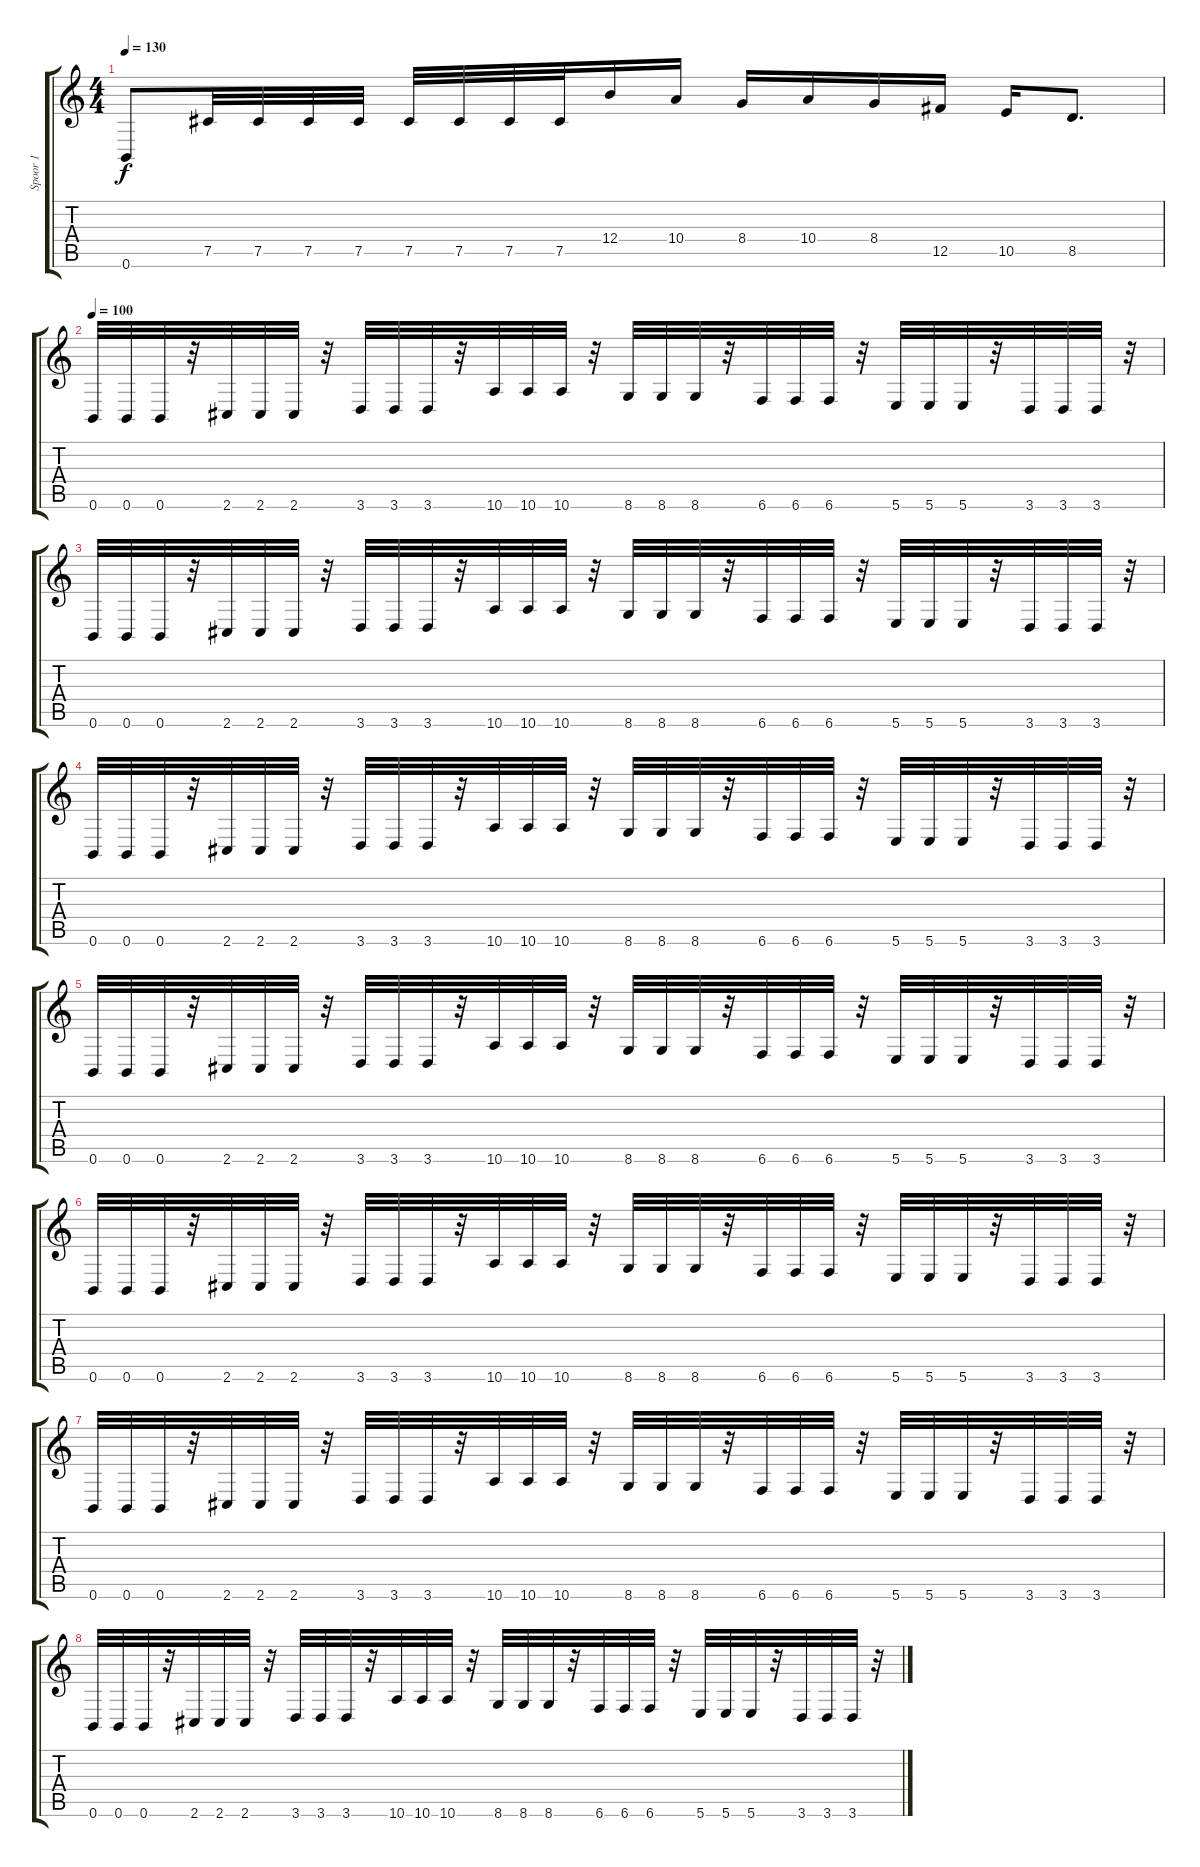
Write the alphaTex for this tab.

\track ("Spoor 1" "Spoor 1") {instrument distortionguitar}
\staff {score tabs}
\tuning (Db4 Ab3 E3 B2 Gb2 B1) {hide}
\ts (4 4)
\tempo 130
\clef g2
\ks c
0.6.8{dy f} 7.5.32 7.5.32 7.5.32 7.5.32 7.5.32 7.5.32 7.5.32 7.5.32 12.4.16 10.4.16 8.4.16 10.4.16 8.4.16 12.5.16 10.5.16 8.5.8{d} |
\tempo 100
0.6.32 0.6.32 0.6.32 r.32 2.6.32 2.6.32 2.6.32 r.32 3.6.32 3.6.32 3.6.32 r.32 10.6.32 10.6.32 10.6.32 r.32 8.6.32 8.6.32 8.6.32 r.32 6.6.32 6.6.32 6.6.32 r.32 5.6.32 5.6.32 5.6.32 r.32 3.6.32 3.6.32 3.6.32 r.32 |
0.6.32 0.6.32 0.6.32 r.32 2.6.32 2.6.32 2.6.32 r.32 3.6.32 3.6.32 3.6.32 r.32 10.6.32 10.6.32 10.6.32 r.32 8.6.32 8.6.32 8.6.32 r.32 6.6.32 6.6.32 6.6.32 r.32 5.6.32 5.6.32 5.6.32 r.32 3.6.32 3.6.32 3.6.32 r.32 |
0.6.32 0.6.32 0.6.32 r.32 2.6.32 2.6.32 2.6.32 r.32 3.6.32 3.6.32 3.6.32 r.32 10.6.32 10.6.32 10.6.32 r.32 8.6.32 8.6.32 8.6.32 r.32 6.6.32 6.6.32 6.6.32 r.32 5.6.32 5.6.32 5.6.32 r.32 3.6.32 3.6.32 3.6.32 r.32 |
0.6.32 0.6.32 0.6.32 r.32 2.6.32 2.6.32 2.6.32 r.32 3.6.32 3.6.32 3.6.32 r.32 10.6.32 10.6.32 10.6.32 r.32 8.6.32 8.6.32 8.6.32 r.32 6.6.32 6.6.32 6.6.32 r.32 5.6.32 5.6.32 5.6.32 r.32 3.6.32 3.6.32 3.6.32 r.32 |
0.6.32 0.6.32 0.6.32 r.32 2.6.32 2.6.32 2.6.32 r.32 3.6.32 3.6.32 3.6.32 r.32 10.6.32 10.6.32 10.6.32 r.32 8.6.32 8.6.32 8.6.32 r.32 6.6.32 6.6.32 6.6.32 r.32 5.6.32 5.6.32 5.6.32 r.32 3.6.32 3.6.32 3.6.32 r.32 |
0.6.32 0.6.32 0.6.32 r.32 2.6.32 2.6.32 2.6.32 r.32 3.6.32 3.6.32 3.6.32 r.32 10.6.32 10.6.32 10.6.32 r.32 8.6.32 8.6.32 8.6.32 r.32 6.6.32 6.6.32 6.6.32 r.32 5.6.32 5.6.32 5.6.32 r.32 3.6.32 3.6.32 3.6.32 r.32 |
0.6.32 0.6.32 0.6.32 r.32 2.6.32 2.6.32 2.6.32 r.32 3.6.32 3.6.32 3.6.32 r.32 10.6.32 10.6.32 10.6.32 r.32 8.6.32 8.6.32 8.6.32 r.32 6.6.32 6.6.32 6.6.32 r.32 5.6.32 5.6.32 5.6.32 r.32 3.6.32 3.6.32 3.6.32 r.32
